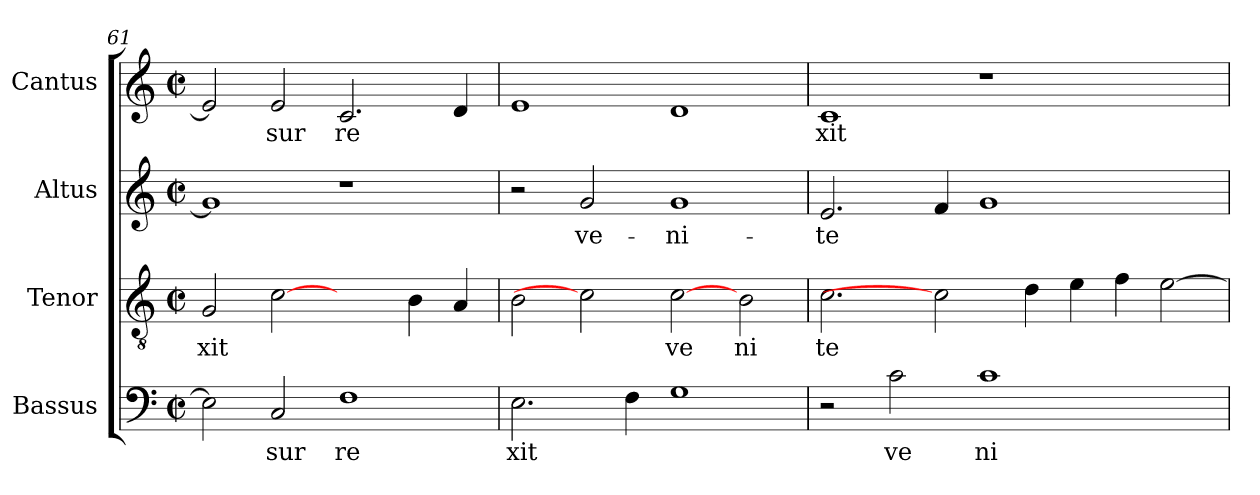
**kern	**text	**kern	**text	**kern	**text	**kern	**text
*part4	*part4	*part3	*part3	*part2	*part2	*part1	*part1
*staff4	*staff4	*staff3	*staff3	*staff2	*staff2	*staff1	*staff1
*I"Bassus	*	*I"Tenor	*	*I"Altus	*	*I"Cantus	*
*clefF4	*	*clefGv2	*	*clefG2	*	*clefG2	*
*M2/2	*	*M2/2	*	*M2/2	*	*M2/2	*
*met(c|)	*	*met(c|)	*	*met(c|)	*	*met(c|)	*
=61	=61	=61	=61	=61	=61	=61	=61
!	!	!	!LO:LY:b	!	!	!	!
2E\]	.	2G/	xit	1g]	.	2e/]	.
!	!LO:LY:b:cj	!	!	!	!	!	!LO:LY:b:cj
2C/	sur	[2c	.	.	.	2e/	sur
!	!LO:LY:b:cj	!	!	!	!	!	!LO:LY:b:cj
1F	re	2ryy	.	1r	.	2.c/	re
.	.	4B\	.	.	.	.	.
.	.	4A/	.	.	.	4d/	.
=62	=62	=62	=62	=62	=62	=62	=62
!	!LO:LY:b	!	!	!	!	!	!
2.E\	xit	2B\	.	2r	.	1e	.
!	!	!	!	!	!LO:LY:b:cj	!	!
.	.	2c]	.	2g/	ve-	.	.
4F\	.	.	.	.	.	.	.
!	!	!	!LO:LY:b:cj	!	!LO:LY:b:cj	!	!
1G	.	[2c	ve	1g	-ni-	1d	.
!	!	!	!LO:LY:b:cj	!	!	!	!
.	.	2B\	ni	.	.	.	.
=63	=63	=63	=63	=63	=63	=63	=63
!	!	!	!LO:LY:b:cj	!	!LO:LY:b:cj	!	!LO:LY:b:cj
2r	.	2.c\	te	2.e/	-te	1c	xit
!	!LO:LY:b:cj	!	!	!	!	!	!
2c\	ve	.	.	.	.	.	.
.	.	2c]	.	4f/	.	.	.
!	!LO:LY:b:cj	!	!	!	!	!	!
1c	ni	.	.	1g	.	1r	.
.	.	4d\	.	.	.	.	.
.	.	4e\	.	.	.	.	.
.	.	4f\	.	.	.	.	.
2ryy	.	[>2e\	.	2ryy	.	2ryy	.
=	=	=	=	=	=	=	=
*-	*-	*-	*-	*-	*-	*-	*-
